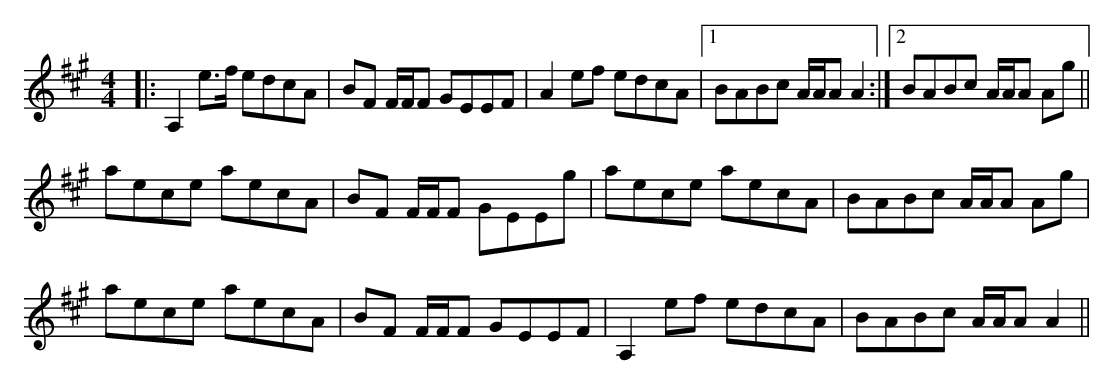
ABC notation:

X:1
M:4/4
K:A
|:A,2 e>f edcA|BF F/F/F GEEF|A2 ef edcA|1 BABc A/A/A A2:|2 BABc A/A/A Ag||
aece aecA|BF F/F/F GEEg|aece aecA|BABc A/A/A Ag|
aece aecA|BF F/F/F GEEF|A,2 ef edcA|BABc A/A/A A2||
